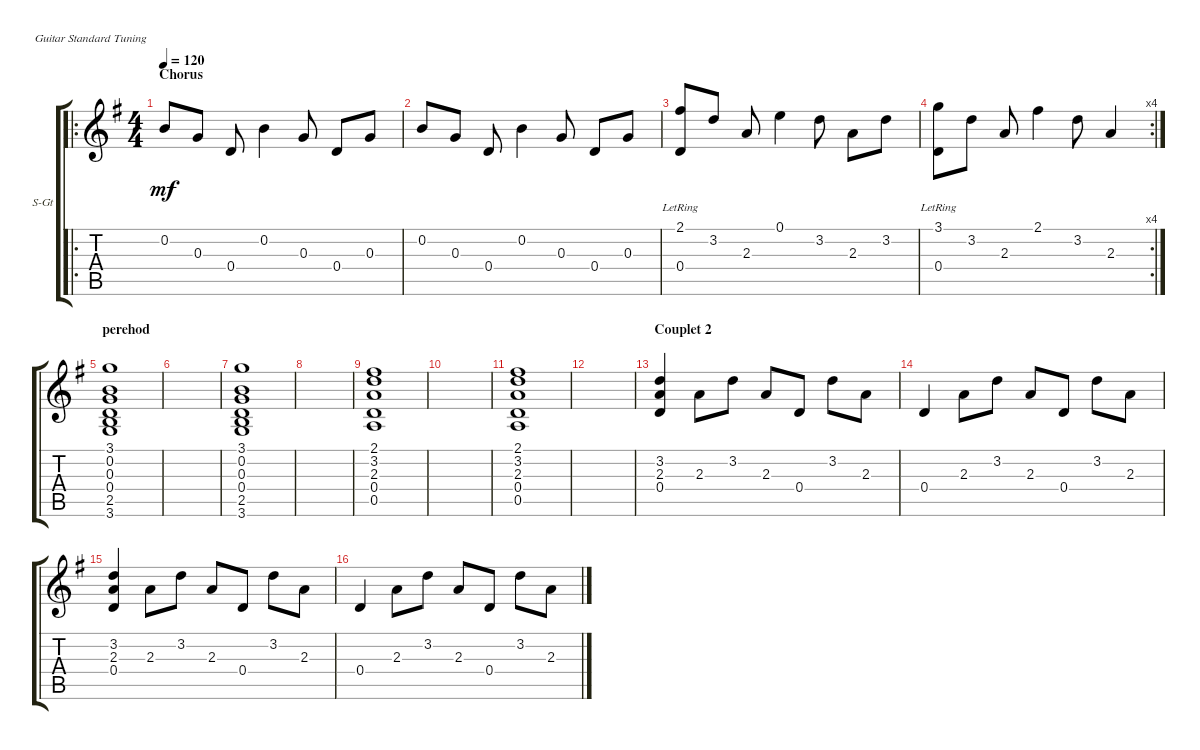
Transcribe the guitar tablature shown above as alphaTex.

\defaultSystemsLayout 4
\bracketExtendMode groupsimilarinstruments
\firstSystemTrackNameOrientation horizontal
\otherSystemsTrackNameOrientation horizontal
\track ("Steel Guitar" "S-Gt") {instrument acousticguitarsteel}
\staff {score tabs}
\tuning (E4 B3 G3 D3 A2 E2)
\ro
\ts (4 4)
\section ("" "Chorus")
\tempo 120
\clef g2
\scale
0.374359
\ks g
0.2.8{dy mf} 0.3.8 0.4.8 0.2.4 0.3.8 0.4.8 0.3.8 |
\scale
0.312821 0.2.8 0.3.8 0.4.8 0.2.4 0.3.8 0.4.8 0.3.8 |
\scale
0.312821 (0.4{lr} 2.1).8 3.2.8 2.3.8 0.1.4 3.2.8 2.3.8 3.2.8 |
\rc 4
\scale
0.354497 (0.4{lr} 3.1).8 3.2.8 2.3.8 2.1.4 3.2.8 2.3.4 |
\section ("" "perehod")
\scale
0.333333 (3.6 2.5 0.4 0.3 0.2 3.1).1 |
\scale
0.333333 |
\scale
0.333333 (3.6 2.5 0.4 0.3 0.2 3.1).1 |
\scale
0.333333 |
\scale
0.333333 (0.5 0.4 2.3 3.2 2.1).1 |
\scale
0.333333 |
\scale
0.333333 (0.5 0.4 2.3 3.2 2.1).1 |
\scale
0.333333 |
\section ("" "Couplet 2")
\scale
0.333333 (0.4 2.3 3.2).4 2.3.8 3.2.8 2.3.8 0.4.8 3.2.8 2.3.8 |
\scale
0.333333 0.4.4 2.3.8 3.2.8 2.3.8 0.4.8 3.2.8 2.3.8 |
\scale
0.333333 (0.4 2.3 3.2).4 2.3.8 3.2.8 2.3.8 0.4.8 3.2.8 2.3.8 |
\scale
0.333333 0.4.4 2.3.8 3.2.8 2.3.8 0.4.8 3.2.8 2.3.8
